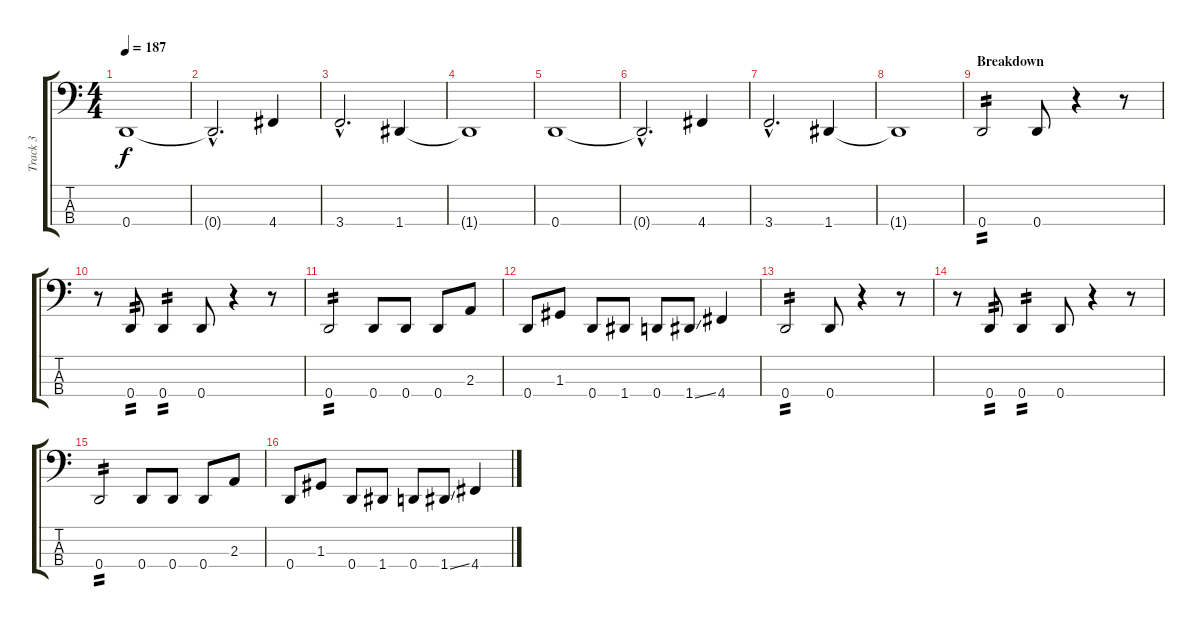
\track ("Track 3" "Track 3") {instrument electricbassfinger}
\staff {score tabs}
\tuning (F2 C2 G1 D1) {hide}
\ts (4 4)
\tempo 187
\clef f4
\ks c
0.4.1{dy f} |
0.4{hac t}.2{d} 4.4.4 |
3.4{hac}.2{d} 1.4.4 |
1.4{t}.1 |
0.4.1 |
0.4{hac t}.2{d} 4.4.4 |
3.4{hac}.2{d} 1.4.4 |
1.4{t}.1 |
\section ("" "Breakdown")
0.4.2{tp 2} 0.4.8 r.4 r.8 |
r.8 0.4.8{tp 2} 0.4.4{tp 2} 0.4.8 r.4 r.8 |
0.4.2{tp 2} 0.4.8 0.4.8 0.4.8 2.3.8 |
0.4.8 1.3.8 0.4.8 1.4.8 0.4.8 1.4{ss}.8 4.4.4 |
0.4.2{tp 2} 0.4.8 r.4 r.8 |
r.8 0.4.8{tp 2} 0.4.4{tp 2} 0.4.8 r.4 r.8 |
0.4.2{tp 2} 0.4.8 0.4.8 0.4.8 2.3.8 |
0.4.8 1.3.8 0.4.8 1.4.8 0.4.8 1.4{ss}.8 4.4.4
